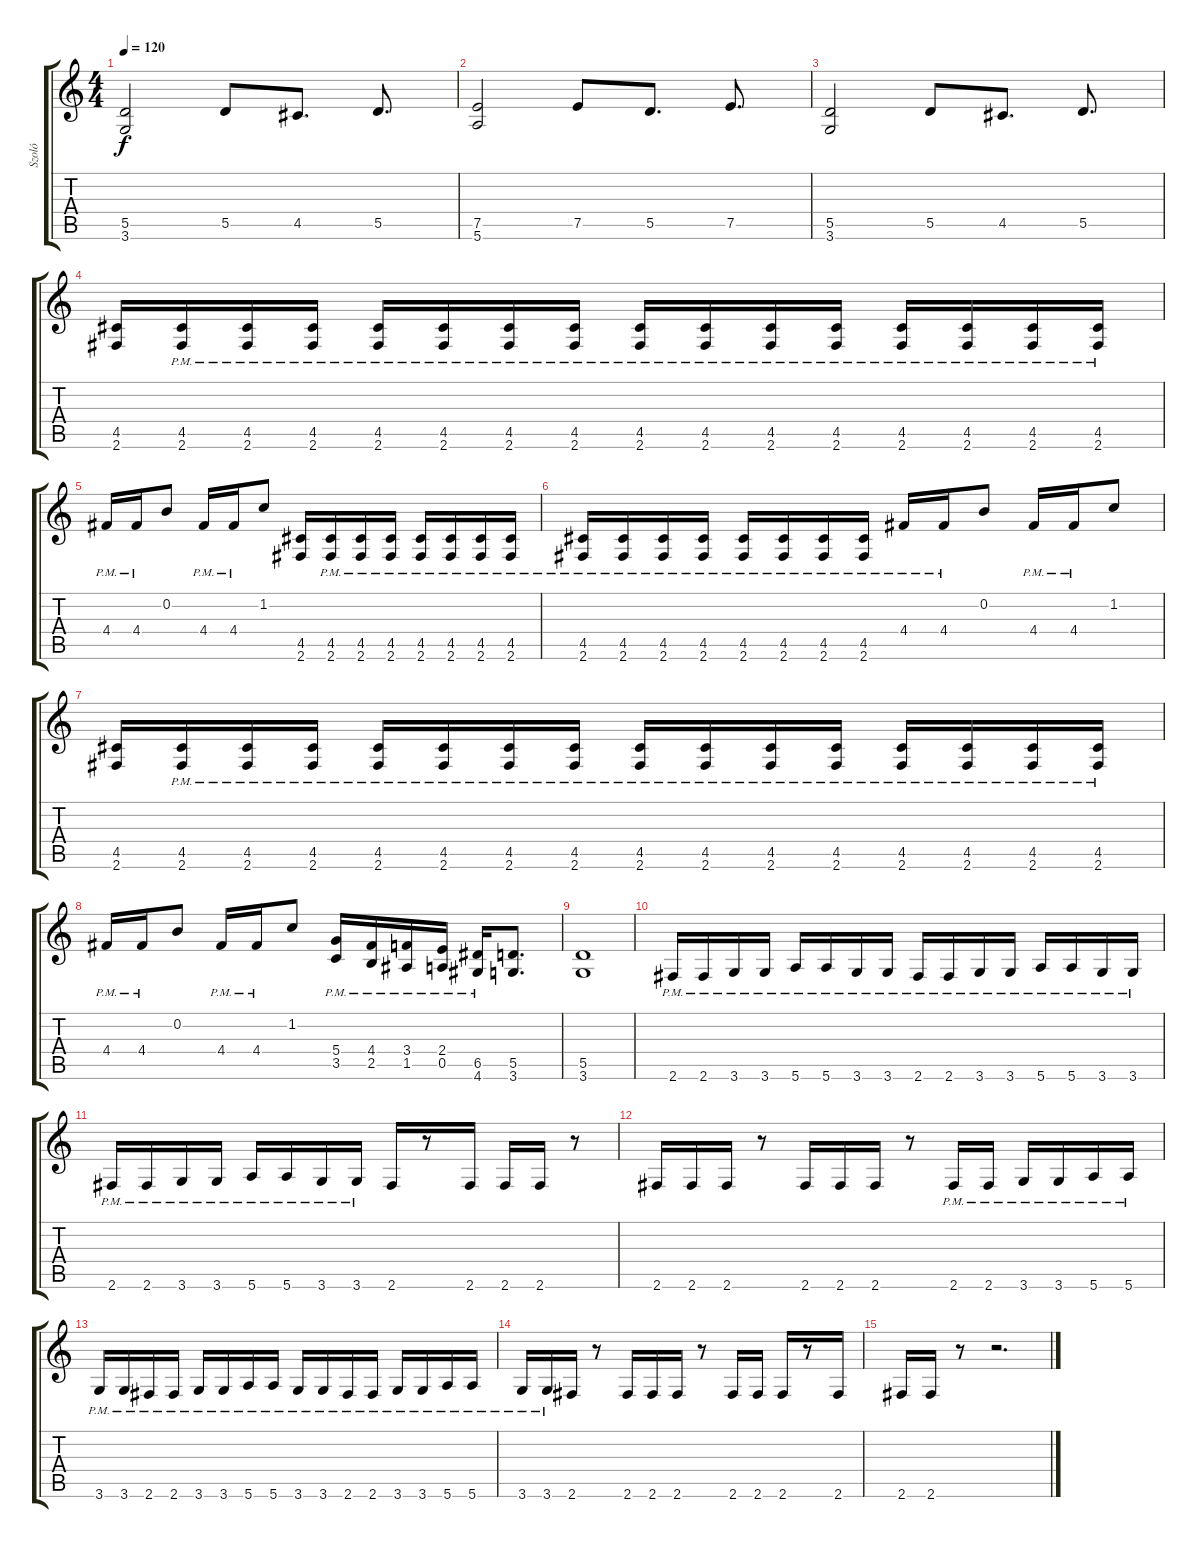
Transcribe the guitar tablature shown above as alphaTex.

\track ("Szoló" "Szoló") {instrument electricguitarjazz}
\staff {score tabs}
\tuning (E4 B3 G3 D3 A2 E2) {hide}
\ts (4 4)
\tempo 120
\clef g2
\ks c
(5.5 3.6).2{dy f} 5.5.8 4.5.8{d} 5.5.8{d} |
(7.5 5.6).2 7.5.8 5.5.8{d} 7.5.8{d} |
(5.5 3.6).2 5.5.8 4.5.8{d} 5.5.8{d} |
(4.5 2.6).16 (4.5{pm} 2.6{pm}).16 (4.5{pm} 2.6{pm}).16 (4.5{pm} 2.6{pm}).16 (4.5{pm} 2.6{pm}).16 (4.5{pm} 2.6{pm}).16 (4.5{pm} 2.6{pm}).16 (4.5{pm} 2.6{pm}).16 (4.5{pm} 2.6{pm}).16 (4.5{pm} 2.6{pm}).16 (4.5{pm} 2.6{pm}).16 (4.5{pm} 2.6{pm}).16 (4.5{pm} 2.6{pm}).16 (4.5{pm} 2.6{pm}).16 (4.5{pm} 2.6{pm}).16 (4.5{pm} 2.6{pm}).16 |
4.4{pm}.16 4.4{pm}.16 0.2.8 4.4{pm}.16 4.4{pm}.16 1.2.8 (4.5 2.6).16 (4.5{pm} 2.6{pm}).16 (4.5{pm} 2.6{pm}).16 (4.5{pm} 2.6{pm}).16 (4.5{pm} 2.6{pm}).16 (4.5{pm} 2.6{pm}).16 (4.5{pm} 2.6{pm}).16 (4.5{pm} 2.6{pm}).16 |
(4.5{pm} 2.6{pm}).16 (4.5{pm} 2.6{pm}).16 (4.5{pm} 2.6{pm}).16 (4.5{pm} 2.6{pm}).16 (4.5{pm} 2.6{pm}).16 (4.5{pm} 2.6{pm}).16 (4.5{pm} 2.6{pm}).16 (4.5{pm} 2.6{pm}).16 4.4{pm}.16 4.4{pm}.16 0.2.8 4.4{pm}.16 4.4{pm}.16 1.2.8 |
(4.5 2.6).16 (4.5{pm} 2.6{pm}).16 (4.5{pm} 2.6{pm}).16 (4.5{pm} 2.6{pm}).16 (4.5{pm} 2.6{pm}).16 (4.5{pm} 2.6{pm}).16 (4.5{pm} 2.6{pm}).16 (4.5{pm} 2.6{pm}).16 (4.5{pm} 2.6{pm}).16 (4.5{pm} 2.6{pm}).16 (4.5{pm} 2.6{pm}).16 (4.5{pm} 2.6{pm}).16 (4.5{pm} 2.6{pm}).16 (4.5{pm} 2.6{pm}).16 (4.5{pm} 2.6{pm}).16 (4.5{pm} 2.6{pm}).16 |
4.4{pm}.16 4.4{pm}.16 0.2.8 4.4{pm}.16 4.4{pm}.16 1.2.8 (5.4{pm} 3.5{pm}).16 (4.4{pm} 2.5{pm}).16 (3.4{pm} 1.5{pm}).16 (2.4{pm} 0.5{pm}).16 (6.5{pm} 4.6{pm}).16 (5.5 3.6).8{d} |
(5.5 3.6).1 |
2.6{pm}.16 2.6{pm}.16 3.6{pm}.16 3.6{pm}.16 5.6{pm}.16 5.6{pm}.16 3.6{pm}.16 3.6{pm}.16 2.6{pm}.16 2.6{pm}.16 3.6{pm}.16 3.6{pm}.16 5.6{pm}.16 5.6{pm}.16 3.6{pm}.16 3.6{pm}.16 |
2.6{pm}.16 2.6{pm}.16 3.6{pm}.16 3.6{pm}.16 5.6{pm}.16 5.6{pm}.16 3.6{pm}.16 3.6{pm}.16 2.6.16 r.8 2.6.16 2.6.16 2.6.16 r.8 |
2.6.16 2.6.16 2.6.16 r.8 2.6.16 2.6.16 2.6.16 r.8 2.6{pm}.16 2.6{pm}.16 3.6{pm}.16 3.6{pm}.16 5.6{pm}.16 5.6{pm}.16 |
3.6{pm}.16 3.6{pm}.16 2.6{pm}.16 2.6{pm}.16 3.6{pm}.16 3.6{pm}.16 5.6{pm}.16 5.6{pm}.16 3.6{pm}.16 3.6{pm}.16 2.6{pm}.16 2.6{pm}.16 3.6{pm}.16 3.6{pm}.16 5.6{pm}.16 5.6{pm}.16 |
3.6{pm}.16 3.6{pm}.16 2.6.16 r.8 2.6.16 2.6.16 2.6.16 r.8 2.6.16 2.6.16 2.6.16 r.8 2.6.16 |
2.6.16 2.6.16 r.8 r.2{d}
